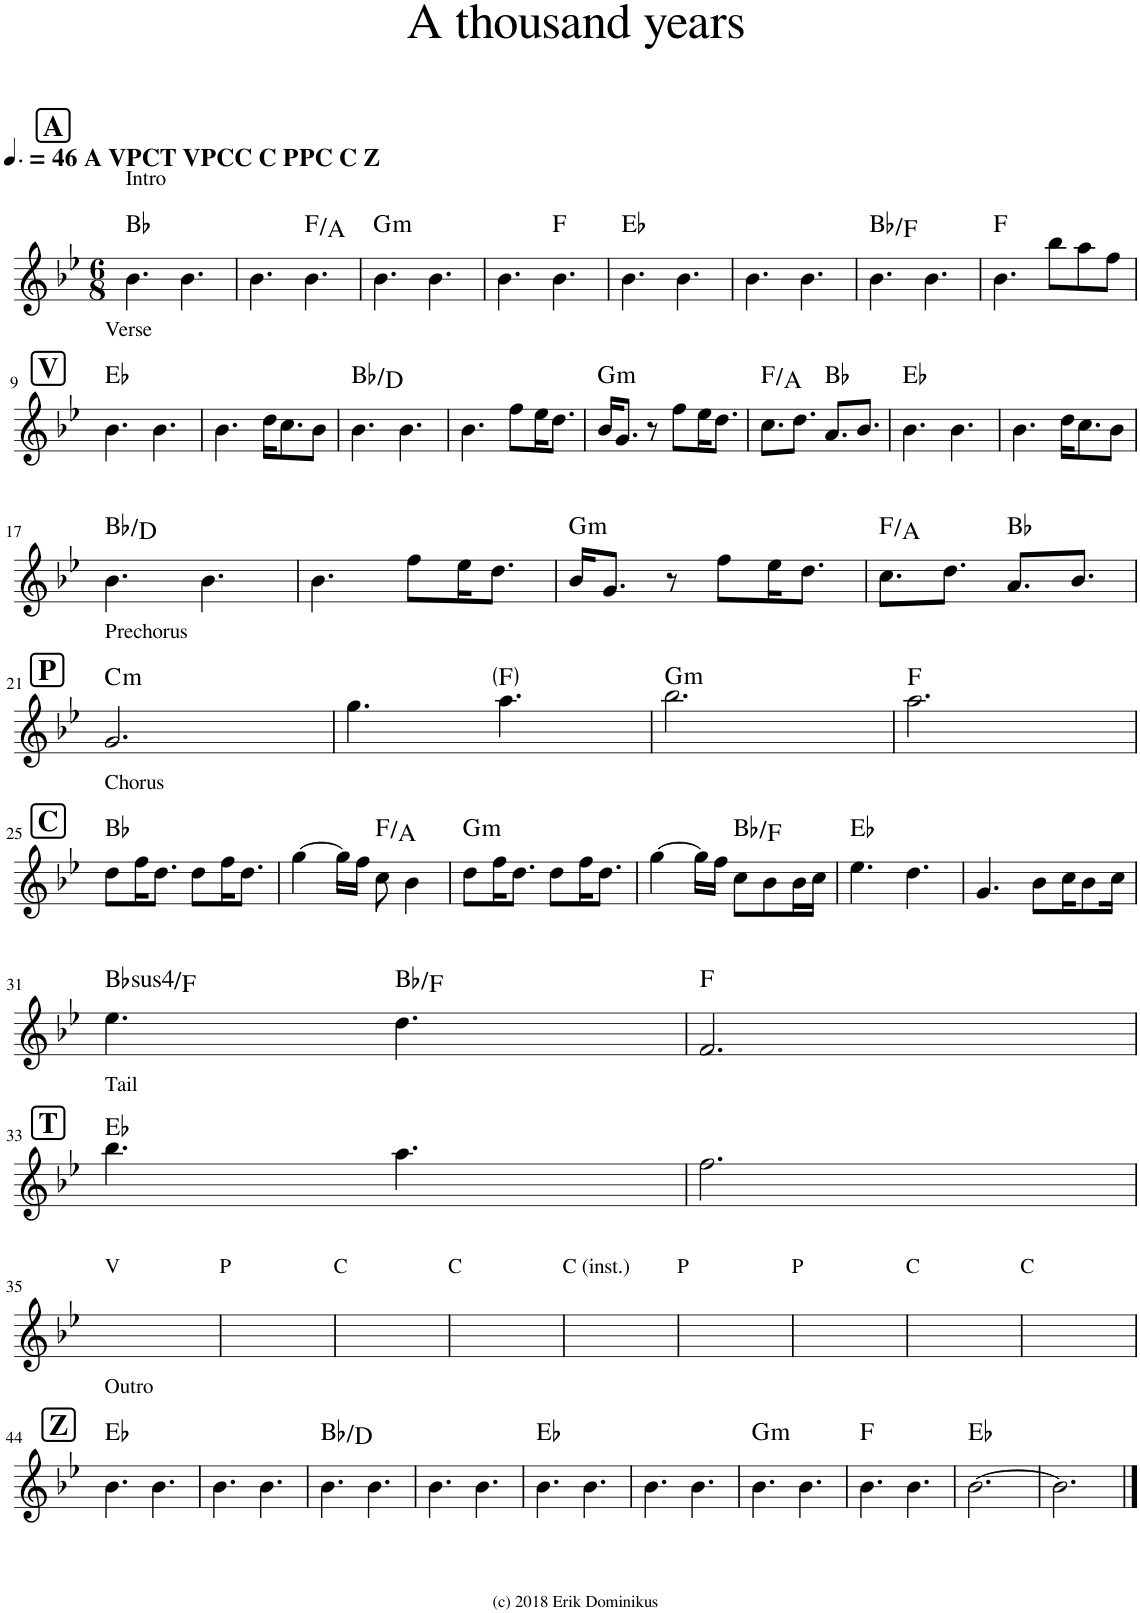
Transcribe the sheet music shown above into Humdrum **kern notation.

**kern	**harte
*part1	*part1
*staff1	*
*I"Piano	*
*I'Pno.	*
*clefG2	*
*k[b-e-]	*
*M6/8	*
*MM69	*
!!LO:REH:place=s1:a:B:cj:fs=14:t=A
=1	=1
!LO:TX:a:B:t=A VPCT VPCC C PPC C Z	!
!LO:TX:a:t=Intro	!
4.b-\	Bb:maj
4.b-\	.
=2	=2
4.b-\	.
4.b-\	F:maj/3
=3	=3
!	!LO:H:kt=m
4.b-\	G:min
4.b-\	.
=4	=4
4.b-\	.
4.b-\	F:maj
=5	=5
4.b-\	Eb:maj
4.b-\	.
=6	=6
4.b-\	.
4.b-\	.
=7	=7
4.b-\	Bb:maj/5
4.b-\	.
=8	=8
4.b-\	F:maj
8bb-\L	.
8aa\	.
8ff\J	.
!!LO:LB:g=z
!!LO:REH:place=s1:a:B:cj:fs=14:t=V
=9	=9
!LO:TX:a:t=Verse	!
4.b-\	Eb:maj
4.b-\	.
=10	=10
4.b-\	.
16dd\KL	.
8.cc\	.
8b-\J	.
=11	=11
4.b-\	Bb:maj/3
4.b-\	.
=12	=12
4.b-\	.
8ff\L	.
16ee-\K	.
8.dd\J	.
=13	=13
!	!LO:H:kt=m
16b-/KL	G:min
8.g/J	.
8r	.
8ff\L	.
16ee-\K	.
8.dd\J	.
=14	=14
8.cc\L	F:maj/3
8.dd\J	.
8.a/L	Bb:maj
8.b-/J	.
=15	=15
4.b-\	Eb:maj
4.b-\	.
=16	=16
4.b-\	.
16dd\KL	.
8.cc\	.
8b-\J	.
!!LO:LB:g=z
=17	=17
4.b-\	Bb:maj/3
4.b-\	.
=18	=18
4.b-\	.
8ff\L	.
16ee-\K	.
8.dd\J	.
=19	=19
!	!LO:H:kt=m
16b-/KL	G:min
8.g/J	.
8r	.
8ff\L	.
16ee-\K	.
8.dd\J	.
=20	=20
8.cc\L	F:maj/3
8.dd\J	.
8.a/L	Bb:maj
8.b-/J	.
!!LO:LB:g=z
!!LO:REH:place=s1:a:B:cj:fs=14:t=P
=21	=21
!LO:TX:a:t=Prechorus	!LO:H:kt=m
2.g/	C:min
=22	=22
4.gg\	.
4.aa\	F:maj
=23	=23
!	!LO:H:kt=m
2.bb-\	G:min
=24	=24
2.aa\	F:maj
!!LO:LB:g=z
!!LO:REH:place=s1:a:B:cj:fs=14:t=C
=25	=25
!LO:TX:a:t=Chorus	!
8dd\L	Bb:maj
16ff\K	.
8.dd\J	.
8dd\L	.
16ff\K	.
8.dd\J	.
=26	=26
[4gg\	.
16gg\LL]	.
16ff\JJ	.
8cc\	F:maj/3
4b-\	.
=27	=27
!	!LO:H:kt=m
8dd\L	G:min
16ff\K	.
8.dd\J	.
8dd\L	.
16ff\K	.
8.dd\J	.
=28	=28
[4gg\	.
16gg\LL]	.
16ff\JJ	.
8cc\L	Bb:maj/5
8b-\	.
16b-\L	.
16cc\JJ	.
=29	=29
4.ee-\	Eb:maj
4.dd\	.
=30	=30
4.g/	.
8b-\L	.
16cc\K	.
8b-\	.
16cc\Jk	.
!!LO:LB:g=z
=31	=31
!	!LO:H:kt=4
4.ee-\	Bb:sus4/5
4.dd\	Bb:maj/5
=32	=32
2.f/	F:maj
!!LO:LB:g=z
!!LO:REH:place=s1:a:B:cj:fs=14:t=T
=33	=33
!LO:TX:a:t=Tail	!
4.bb-\	Eb:maj
4.aa\	.
=34	=34
2.ff\	.
!!LO:LB:g=z
=35	=35
!LO:TX:a:t=V	!
2.ryy	.
=36	=36
!LO:TX:a:t=P	!
2.ryy	.
=37	=37
!LO:TX:a:t=C	!
2.ryy	.
=38	=38
!LO:TX:a:t=C	!
2.ryy	.
=39	=39
!LO:TX:a:t=C (inst.)	!
2.ryy	.
=40	=40
!LO:TX:a:t=P	!
2.ryy	.
=41	=41
!LO:TX:a:t=P	!
2.ryy	.
=42	=42
!LO:TX:a:t=C	!
2.ryy	.
=43	=43
!LO:TX:a:t=C	!
2.ryy	.
!!LO:LB:g=z
!!LO:REH:place=s1:a:B:cj:fs=14:t=Z
=44	=44
!LO:TX:a:t=Outro	!
4.b-\	Eb:maj
4.b-\	.
=45	=45
4.b-\	.
4.b-\	.
=46	=46
4.b-\	Bb:maj/3
4.b-\	.
=47	=47
4.b-\	.
4.b-\	.
=48	=48
4.b-\	Eb:maj
4.b-\	.
=49	=49
4.b-\	.
4.b-\	.
=50	=50
!	!LO:H:kt=m
4.b-\	G:min
4.b-\	.
=51	=51
4.b-\	F:maj
4.b-\	.
=52	=52
[2.b-\	Eb:maj
=53	=53
2.b-\]	.
==	==
*-	*-
